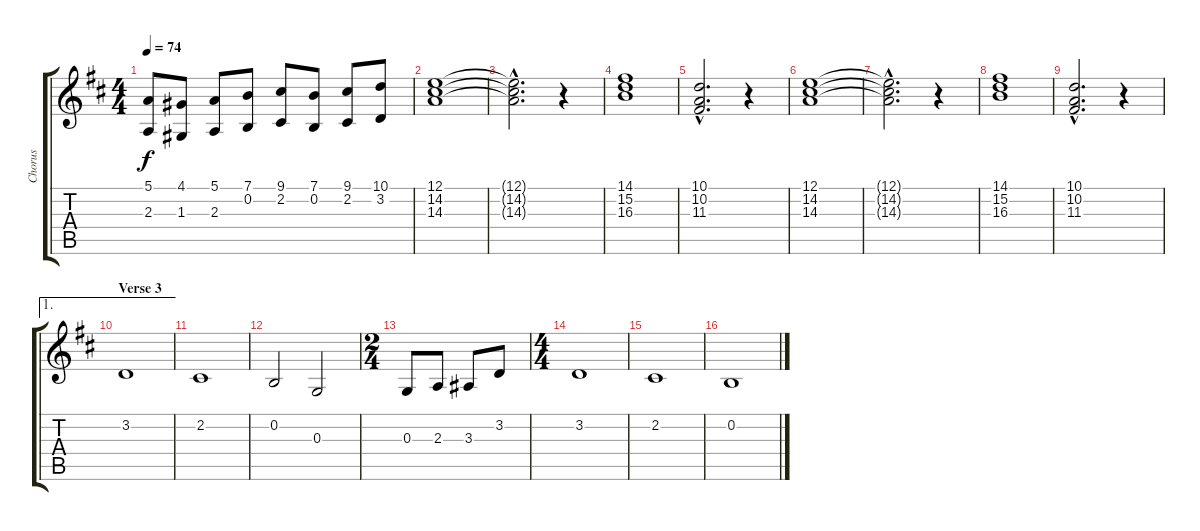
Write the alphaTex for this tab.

\track ("Chorus" "Chorus") {instrument synthvoice}
\staff {score tabs}
\tuning (E4 B3 G3 D3 A2 E2) {hide}
\ts (4 4)
\tempo 74
\clef g2
\ks d
(5.1 2.3).8{dy f} (4.1 1.3).8 (5.1 2.3).8 (7.1 0.2).8 (9.1 2.2).8 (7.1 0.2).8 (9.1 2.2).8 (10.1 3.2).8 |
(12.1 14.2 14.3).1 |
(12.1{hac t} 14.2{hac t} 14.3{hac t}).2{d} r.4 |
(14.1 15.2 16.3).1 |
(10.1{hac} 10.2{hac} 11.3{hac}).2{d} r.4 |
(12.1 14.2 14.3).1 |
(12.1{hac t} 14.2{hac t} 14.3{hac t}).2{d} r.4 |
(14.1 15.2 16.3).1 |
(10.1{hac} 10.2{hac} 11.3{hac}).2{d} r.4 |
\ae 1
\section ("" "Verse 3")
3.2.1 |
2.2.1 |
0.2.2 0.3.2 |
\ts (2 4)
0.3.8 2.3.8 3.3.8 3.2.8 |
\ts (4 4)
3.2.1 |
2.2.1 |
0.2.1
